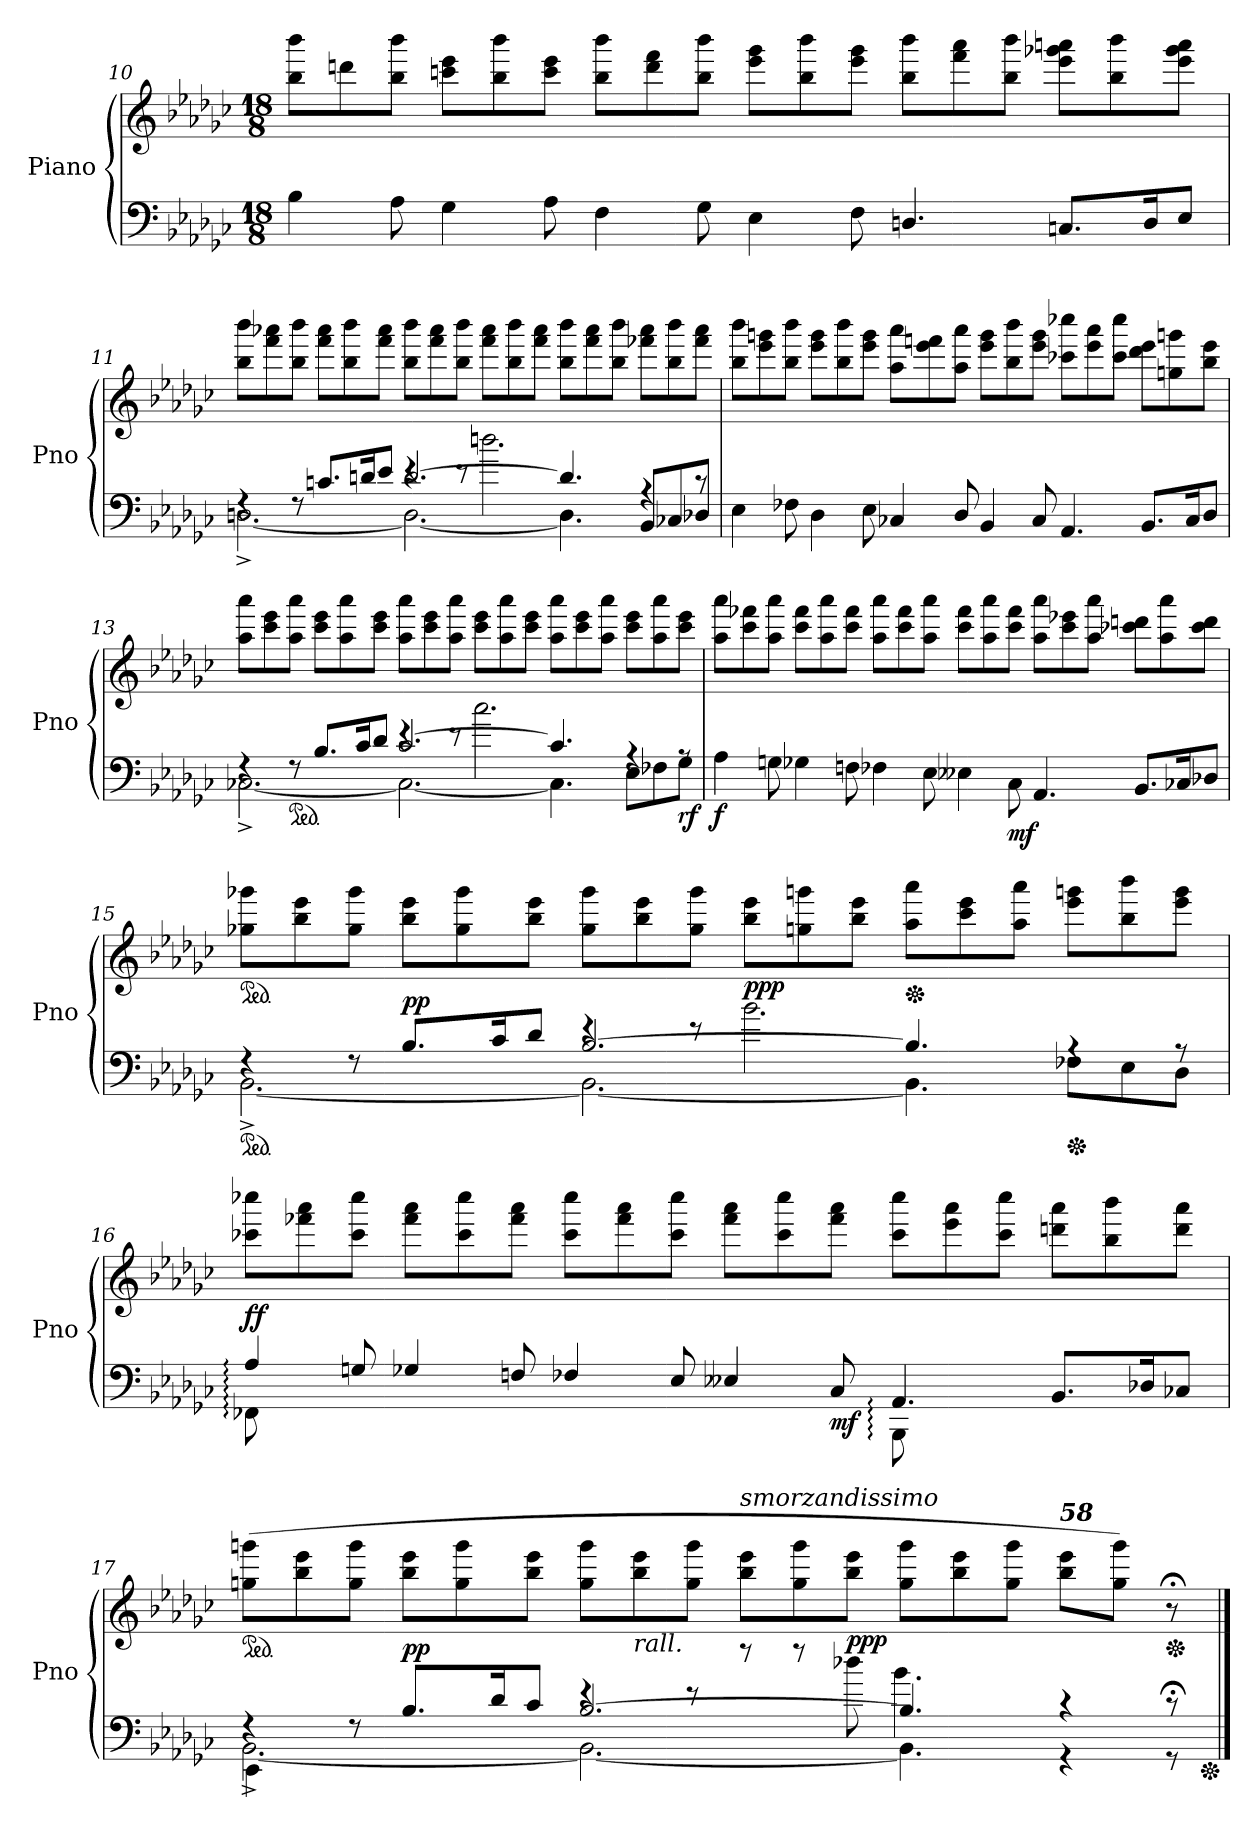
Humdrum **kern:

**kern	**kern	**dynam
*part1	*part1	*part1
*staff2	*staff1	*staff1/2
*I"Piano	*	*
*I'Pno	*	*
!!LO:LB:g=z
*clefF4	*clefG2	*
*k[b-e-a-d-g-c-]	*k[b-e-a-d-g-c-]	*
*M18/8	*M18/8	*
=10	=10	=10
4B-\	8bb-\ 8bbb-\L	.
.	8dddn\	.
8A-\	8bb-\ 8bbb-\J	.
4G-\	8cccn\ 8eee-\L	.
.	8bb-\ 8bbb-\	.
8A-\	8ccc\ 8eee-\J	.
4F\	8bb-\ 8bbb-\L	.
.	8ddd\ 8fff\	.
8G-\	8bb-\ 8bbb-\J	.
4E-\	8eee-\ 8ggg-\L	.
.	8bb-\ 8bbb-\	.
8F\	8eee-\ 8ggg-\J	.
4.Dn/	8bb-\ 8bbb-\L	.
.	8fff\ 8aaa-\	.
.	8bb-\ 8bbb-\J	.
8.Cn/L	8eee-\ 8ggg-X\ 8aaan\L	.
.	8bb-\ 8bbb-\	.
16D/K	.	.
8E-/J	8eee-\ 8ggg-\ 8aaa\J	.
=11	=11	=11
*^	*	*
*	*^	*	*
*	*	*^	*	*
4rF	[2.Dn^\	2.ryy	8ryy	8bb-\ 8bbb-\L	.
*	*	*v	*v	*	*
.	.	.	8fff\ 8aaa-X\	.
8rF	.	.	8bb-\ 8bbb-\J	.
8.cn/L	.	.	8fff\ 8aaa-\L	.
.	.	.	8bb-\ 8bbb-\	.
16dn/K	.	.	.	.
8e-/J	.	.	8fff\ 8aaa-\J	.
[2.d/	2.D\_	4re	8bb-\ 8bbb-\L	.
.	.	.	8fff\ 8aaa-\	.
.	.	8re	8bb-\ 8bbb-\J	.
*	*	*^	*	*
.	.	1ryy	2.ddn\	8fff\ 8aaa-\L	.
.	.	.	.	8bb-\ 8bbb-\	.
.	.	.	.	8fff\ 8aaa-\J	.
4.d/]	4.D\]	.	.	8bb-\ 8bbb-\L	.
.	.	.	.	8fff\ 8aaa-\	.
.	.	.	.	8bb-\ 8bbb-\J	.
4rA	8BB-/L	.	4.ryy	8fff-X\ 8aaa-\L	.
.	8C-X/	.	.	8bb-\ 8bbb-\	.
8rc	8D-X/J	8ryy	.	8fff-\ 8aaa-\J	.
*v	*v	*v	*v	*	*
!!LO:PB:g=z
=12	=12	=12
4E-\	8bb-\ 8bbb-\L	.
.	8eee-\ 8gggn\	.
8F-X\	8bb-\ 8bbb-\J	.
4D-\	8eee-\ 8ggg\L	.
.	8bb-\ 8bbb-\	.
8E-\	8eee-\ 8ggg\J	.
4C-X/	8aa-\ 8aaa-\L	.
.	8eee-\ 8fffn\	.
8D-/	8aa-\ 8aaa-\J	.
4BB-/	8eee-\ 8ggg\L	.
.	8bb-\ 8bbb-\	.
8C-/	8eee-\ 8ggg\J	.
4.AA-/	8ccc-X\ 8cccc-X\L	.
.	8eee-\ 8aaa-\	.
.	8ccc-\ 8cccc-\J	.
8.BB-/L	8ddd-\ 8eee-\L	.
.	8ggn\ 8gggn\	.
16C-/K	.	.
8D-/J	8bb-\ 8eee-\J	.
=13	=13	=13
*^	*	*
*	*^	*	*
*	*	*^	*	*
4rF	[2.C-X^\	2.ryy	8ryy	8aa-\ 8aaa-\L	.
*	*	*v	*v	*	*
.	.	.	8ccc-\ 8eee-\	.
*ped	*	*	*	*
8rF	.	.	8aa-\ 8aaa-\J	.
8.B-/L	.	.	8ccc-\ 8eee-\L	.
.	.	.	8aa-\ 8aaa-\	.
16c-/K	.	.	.	.
8d-/J	.	.	8ccc-\ 8eee-\J	.
[2.c-/	2.C-\_	4re	8aa-\ 8aaa-\L	.
.	.	.	8ccc-\ 8eee-\	.
.	.	8re	8aa-\ 8aaa-\J	.
*	*	*^	*	*
.	.	1ryy	2.cc-\	8ccc-\ 8eee-\L	.
.	.	.	.	8aa-\ 8aaa-\	.
.	.	.	.	8ccc-\ 8eee-\J	.
4.c-/]	4.C-\]	.	.	8aa-\ 8aaa-\L	.
.	.	.	.	8ccc-\ 8eee-\	.
.	.	.	.	8aa-\ 8aaa-\J	.
4rA	8E-\L	.	4.ryy	8ccc-\ 8eee-\L	.
.	8F-X\	.	.	8aa-\ 8aaa-\	.
!	!	!	!	!	!LO:DY:b=2
8rA	8G-\J	8ryy	.	8ccc-\ 8eee-\J	rf
*	*	*v	*v	*	*
!!LO:LB:g=z
=14	=14	=14	=14	=14
!	!	!	!	!LO:DY:b=2
*v	*v	*v	*	*
4A-\	8aa-\ 8aaa-\L	f
.	8ccc-\ 8fff-X\	.
8Gn\	8aa-\ 8aaa-\J	.
4G-X\	8ccc-\ 8fff-\L	.
.	8aa-\ 8aaa-\	.
8Fn\	8ccc-\ 8fff-\J	.
4F-X\	8aa-\ 8aaa-\L	.
.	8ccc-\ 8fff-\	.
8E-\	8aa-\ 8aaa-\J	.
4E--X\	8ccc-\ 8fff-\L	.
.	8aa-\ 8aaa-\	.
!	!	!LO:DY:b=2
8C-\	8ccc-\ 8fff-\J	mf
4.AA-/	8aa-\ 8aaa-\L	.
.	8ccc-\ 8eee-X\	.
.	8aa-\ 8aaa-\J	.
8.BB-/L	8ccc-X\ 8dddn\L	.
.	8aa-\ 8aaa-\	.
16C-X/K	.	.
8D-X/J	8ccc-\ 8ddd\J	.
=15	=15	=15
*ped	*	*
*^	*	*
*	*^	*	*
*	*	*^	*	*
*	*	*	*	*ped	*
4rF	[2.BB-^\	2.ryy	8ryy	8gg-X\ 8ggg-X\L	.
*	*	*v	*v	*	*
.	.	.	8bb-\ 8eee-\	.
8rF	.	.	8gg-\ 8ggg-\J	.
!	!	!	!	!LO:DY:a=2
8.B-/L	.	.	8bb-\ 8eee-\L	pp
.	.	.	8gg-\ 8ggg-\	.
16c-/K	.	.	.	.
8d-/J	.	.	8bb-\ 8eee-\J	.
[2.B-/	2.BB-\_	4re	8gg-\ 8ggg-\L	.
.	.	.	8bb-\ 8eee-\	.
.	.	8re	8gg-\ 8ggg-\J	.
*	*	*^	*	*
!	!	!	!	!	!LO:DY:a=2
.	.	1ryy	2.b-\	8bb-\ 8eee-\L	ppp
.	.	.	.	8ggn\ 8gggn\	.
.	.	.	.	8bb-\ 8eee-\J	.
*	*	*	*	*Xped	*
4.B-/]	4.BB-\]	.	.	8aa-\ 8aaa-\L	.
.	.	.	.	8ccc-\ 8eee-\	.
.	.	.	.	8aa-\ 8aaa-\J	.
*Xped	*	*	*	*	*
!	!	!	!	!	!LO:DY:b=2
4rA	8F-X\L	.	4.ryy	8eee-\ 8gggn\L	other-dynamics
.	8E-\	.	.	8bb-\ 8bbb-\	.
8rA	8D-\J	8ryy	.	8eee-\ 8ggg\J	.
*	*	*v	*v	*	*
!!LO:LB:g=z
=16	=16	=16	=16	=16
!	!	!	!	!LO:DY:a=2
4A-/	8FF-X:\	8FF-yy: [8A-yy:	8ccc-X\ 8cccc-X\L	ff
.	4.ryy	8A-!yy]	8fff-X\ 8aaa-\	.
8Gn/	.	4ryy	8ccc-\ 8cccc-\J	.
4G-X/	.	.	8fff-\ 8aaa-\L	.
*v	*v	*v	*	*
.	8ccc-\ 8cccc-\	.
8Fn/	8fff-\ 8aaa-\J	.
4F-X/	8ccc-\ 8cccc-\L	.
.	8fff-\ 8aaa-\	.
8E-/	8ccc-\ 8cccc-\J	.
4E--X/	8fff-\ 8aaa-\L	.
.	8ccc-\ 8cccc-\	.
!	!	!LO:DY:b=2
8C-/	8fff-\ 8aaa-\J	mf
*^	*	*
*	*^	*	*
4.AA-/	8BBB-:\	8BBB-yy: [8AA-yy:	8ccc-\ 8cccc-\L	.
.	2ryy	4AA-!yy]	8eee-\ 8aaa-\	.
.	.	.	8ccc-\ 8cccc-\J	.
8.BB-/L	.	4.ryy	8dddn\ 8aaa-\L	.
.	.	.	8bb-\ 8bbb-\	.
16D-X/K	.	.	.	.
8C-X/J	8ryy	.	8ddd\ 8aaa-\J	.
=17	=17	=17	=17	=17
*	*	*^	*	*
*	*	*	*	*ped	*
4rF	[2.BB-^\	4EE-:\	8ryy	(8ggn\ 8gggn\L	.
*	*	*v	*v	*	*
.	.	.	8bb-\ 8eee-\	.
8rF	.	2ryy	8gg\ 8ggg\J	.
!	!	!	!	!LO:DY:a=2
8.B-/L	.	.	8bb-\ 8eee-\L	pp
.	.	.	8gg\ 8ggg\	.
16d-/K	.	.	.	.
8c-/J	.	.	8bb-\ 8eee-\J	.
[2.B-/	2.BB-\_	4re	8gg\ 8ggg\L	.
!	!	!	!LO:TX:b:i:t=rall.	!
.	.	.	8bb-\ 8eee-\	.
.	.	8re	8gg\ 8ggg\J	.
*	*	*^	*	*
!	!	!	!	!LO:TX:a:i:t=smorzandissimo	!
.	.	1ryy	8rff	8bb-\ 8eee-\L	.
.	.	.	8rff	8gg\ 8ggg\	.
!	!	!	!	!	!LO:DY:a=2
.	.	.	8dd-X\	8bb-\ 8eee-\J	ppp
4.B-/]	4.BB-\]	.	4.b-\	8gg\ 8ggg\L	.
.	.	.	.	8bb-\ 8eee-\	.
.	.	.	.	8gg\ 8ggg\J	.
!	!	!	!	!LO:TX:a:Bi:t=58	!
4r	4r	.	4.ryy	8bb-\ 8eee-\L	.
.	.	.	.	8gg\ 8ggg\J)	.
*	*	*	*	*Xped	*
8r;<	8r	8ryy	.	8r;<	.
*	*	*v	*v	*	*
*Xped	*	*	*	*
*v	*v	*v	*	*
==	==	==
*-	*-	*-
